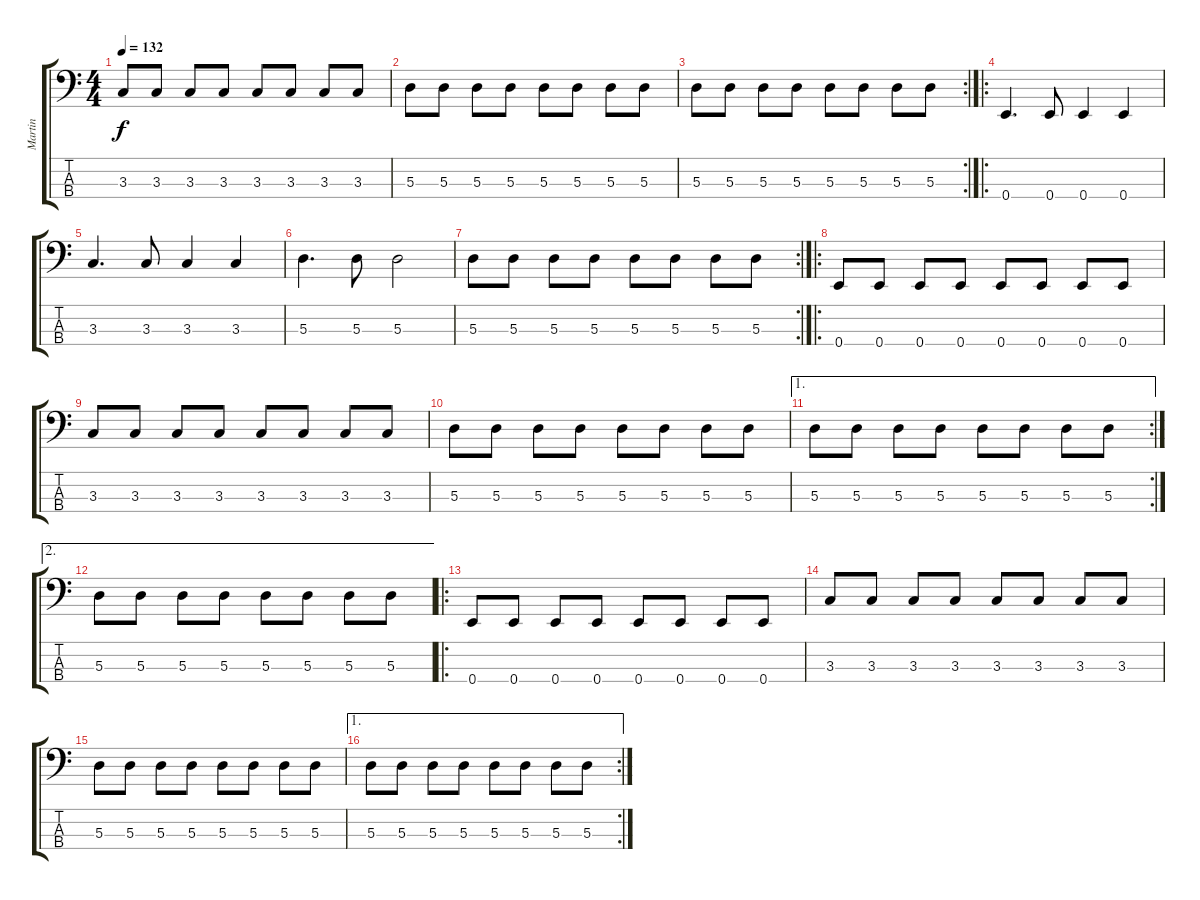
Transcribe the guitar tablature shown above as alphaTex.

\track ("Martin" "Martin") {instrument electricbassfinger}
\staff {score tabs}
\tuning (G2 D2 A1 E1) {hide}
\ts (4 4)
\tempo 132
\clef f4
\ks c
3.3.8{dy f} 3.3.8 3.3.8 3.3.8 3.3.8 3.3.8 3.3.8 3.3.8 |
5.3.8 5.3.8 5.3.8 5.3.8 5.3.8 5.3.8 5.3.8 5.3.8 |
\rc 2
5.3.8 5.3.8 5.3.8 5.3.8 5.3.8 5.3.8 5.3.8 5.3.8 |
\ro
0.4.4{d} 0.4.8 0.4.4 0.4.4 |
3.3.4{d} 3.3.8 3.3.4 3.3.4 |
5.3.4{d} 5.3.8 5.3.2 |
\rc 2
5.3.8 5.3.8 5.3.8 5.3.8 5.3.8 5.3.8 5.3.8 5.3.8 |
\ro
0.4.8 0.4.8 0.4.8 0.4.8 0.4.8 0.4.8 0.4.8 0.4.8 |
3.3.8 3.3.8 3.3.8 3.3.8 3.3.8 3.3.8 3.3.8 3.3.8 |
5.3.8 5.3.8 5.3.8 5.3.8 5.3.8 5.3.8 5.3.8 5.3.8 |
\ae 1
\rc 2
5.3.8 5.3.8 5.3.8 5.3.8 5.3.8 5.3.8 5.3.8 5.3.8 |
\ae 2
5.3.8 5.3.8 5.3.8 5.3.8 5.3.8 5.3.8 5.3.8 5.3.8 |
\ro
0.4.8 0.4.8 0.4.8 0.4.8 0.4.8 0.4.8 0.4.8 0.4.8 |
3.3.8 3.3.8 3.3.8 3.3.8 3.3.8 3.3.8 3.3.8 3.3.8 |
5.3.8 5.3.8 5.3.8 5.3.8 5.3.8 5.3.8 5.3.8 5.3.8 |
\ae 1
\rc 2
5.3.8 5.3.8 5.3.8 5.3.8 5.3.8 5.3.8 5.3.8 5.3.8
